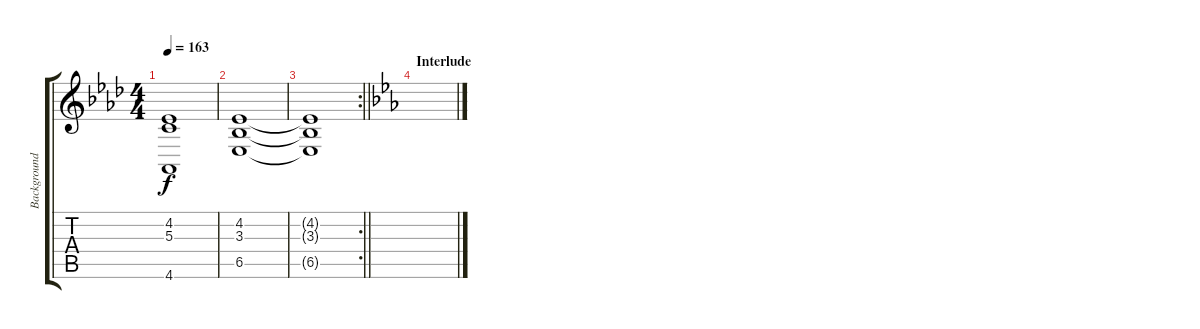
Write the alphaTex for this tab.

\track ("Background keys" "Background") {instrument synthstrings1}
\staff {score tabs}
\tuning (E4 B3 G3 D3 A2 E2) {hide}
\ts (4 4)
\tempo 163
\clef g2
\ks fminor
(4.2 5.3 4.6).1{dy f} |
(4.2 3.3 6.5).1 |
\rc 2
\barLineRight lightlight
(4.2{t} 3.3{t} 6.5{t}).1 |
\section ("" "Interlude")
\ks cminor
